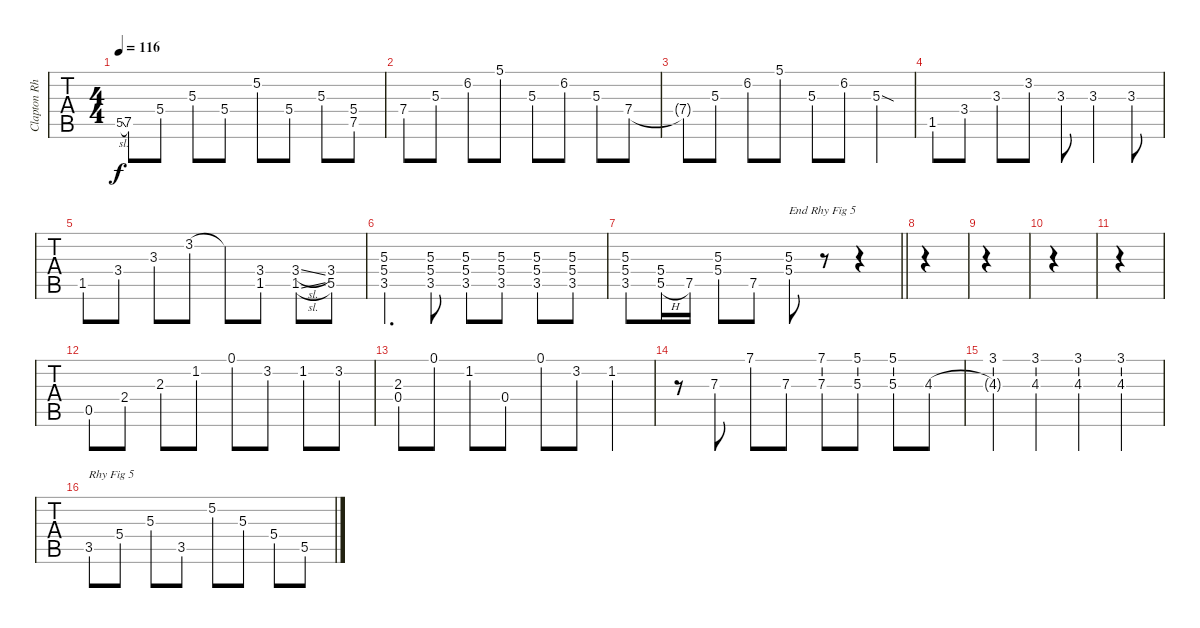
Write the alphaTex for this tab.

\track ("Clapton Rhythm (Trs. 5A/3-4B)" "Clapton Rh") {instrument overdrivenguitar}
\staff {tabs}
\tuning (E4 B3 G3 D3 A2 E2) {hide}
\ts (4 4)
\tempo 116
\clef g2
\ks c
5.5{sl}.8{gr onbeat dy f} 7.5.8 5.4.8 5.3.8 5.4.8 5.2.8 5.4.8 5.3.8 (5.4 7.5).8 |
7.4.8 5.3.8 6.2.8 5.1.8 5.3.8 6.2.8 5.3.8 7.4.8 |
7.4{t}.8 5.3.8 6.2.8 5.1.8 5.3.8 6.2.8 5.3{sod}.4 |
1.5.8 3.4.8 3.3.8 3.2.8 3.3.8 3.3.4 3.3.8 |
1.5.8 3.4.8 3.3.8 3.2.8 3.2{t}.8 (3.4 1.5).8 (3.4{sl} 1.5{sl}).8 (3.4 5.5).8 |
(5.3 5.4 3.5).4{d} (5.3 5.4 3.5).8 (5.3 5.4 3.5).8 (5.3 5.4 3.5).8 (5.3 5.4 3.5).8 (5.3 5.4 3.5).8 |
\barLineRight lightlight
(5.3 5.4 3.5).8 (5.4 5.5{h}).16 7.5.16 (5.3 5.4).8 7.5.8 (5.3 5.4).8{txt "End Rhy Fig 5"} r.8 r.4 |
|
|
|
|
0.5.8 2.4.8 2.3.8 1.2.8 0.1.8 3.2.8 1.2.8 3.2.8 |
(2.3 0.4).8 0.1.8 1.2.8 0.4.8 0.1.8 3.2.8 1.2.4 |
r.8 7.3.8 7.1.8 7.3.8 (7.1 7.3).8 (5.1 5.3).8 (5.1 5.3).8 4.3.8 |
(3.1 4.3{t}).4 (3.1 4.3).4 (3.1 4.3).4 (3.1 4.3).4 |
3.5.8{txt "Rhy Fig 5"} 5.4.8 5.3.8 3.5.8 5.2.8 5.3.8 5.4.8 5.5.8
